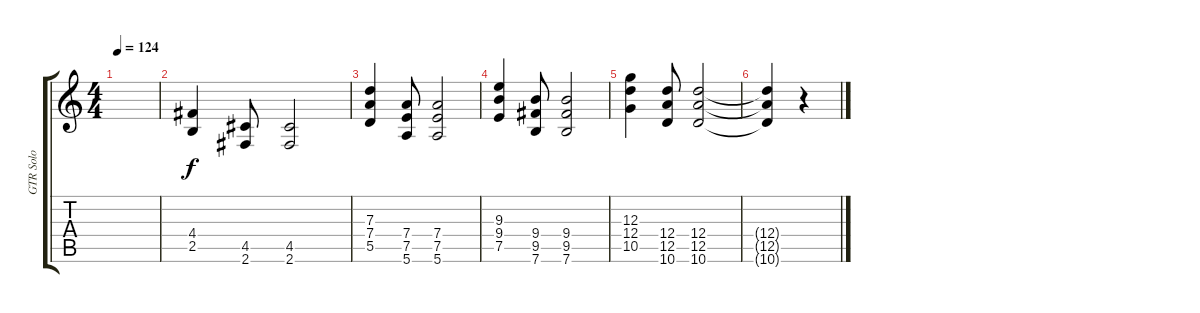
\track ("GTR Solo" "GTR Solo") {instrument distortionguitar}
\staff {score tabs}
\tuning (E4 B3 G3 D3 A2 E2) {hide}
\ts (4 4)
\tempo 124
\clef g2
\ks c
|
(4.4 2.5).4{volume 2} (4.5 2.6).8 (4.5 2.6).2{volume 3} |
(7.3 7.4 5.5).4{volume 3} (7.4 7.5 5.6).8 (7.4 7.5 5.6).2 |
(9.3 9.4 7.5).4{volume 3} (9.4 9.5 7.6).8 (9.4 9.5 7.6).2 |
(12.3 12.4 10.5).4{volume 3} (12.4 12.5 10.6).8 (12.4 12.5 10.6).2 |
(12.4{t} 12.5{t} 10.6{t}).4{volume 3} r.4
